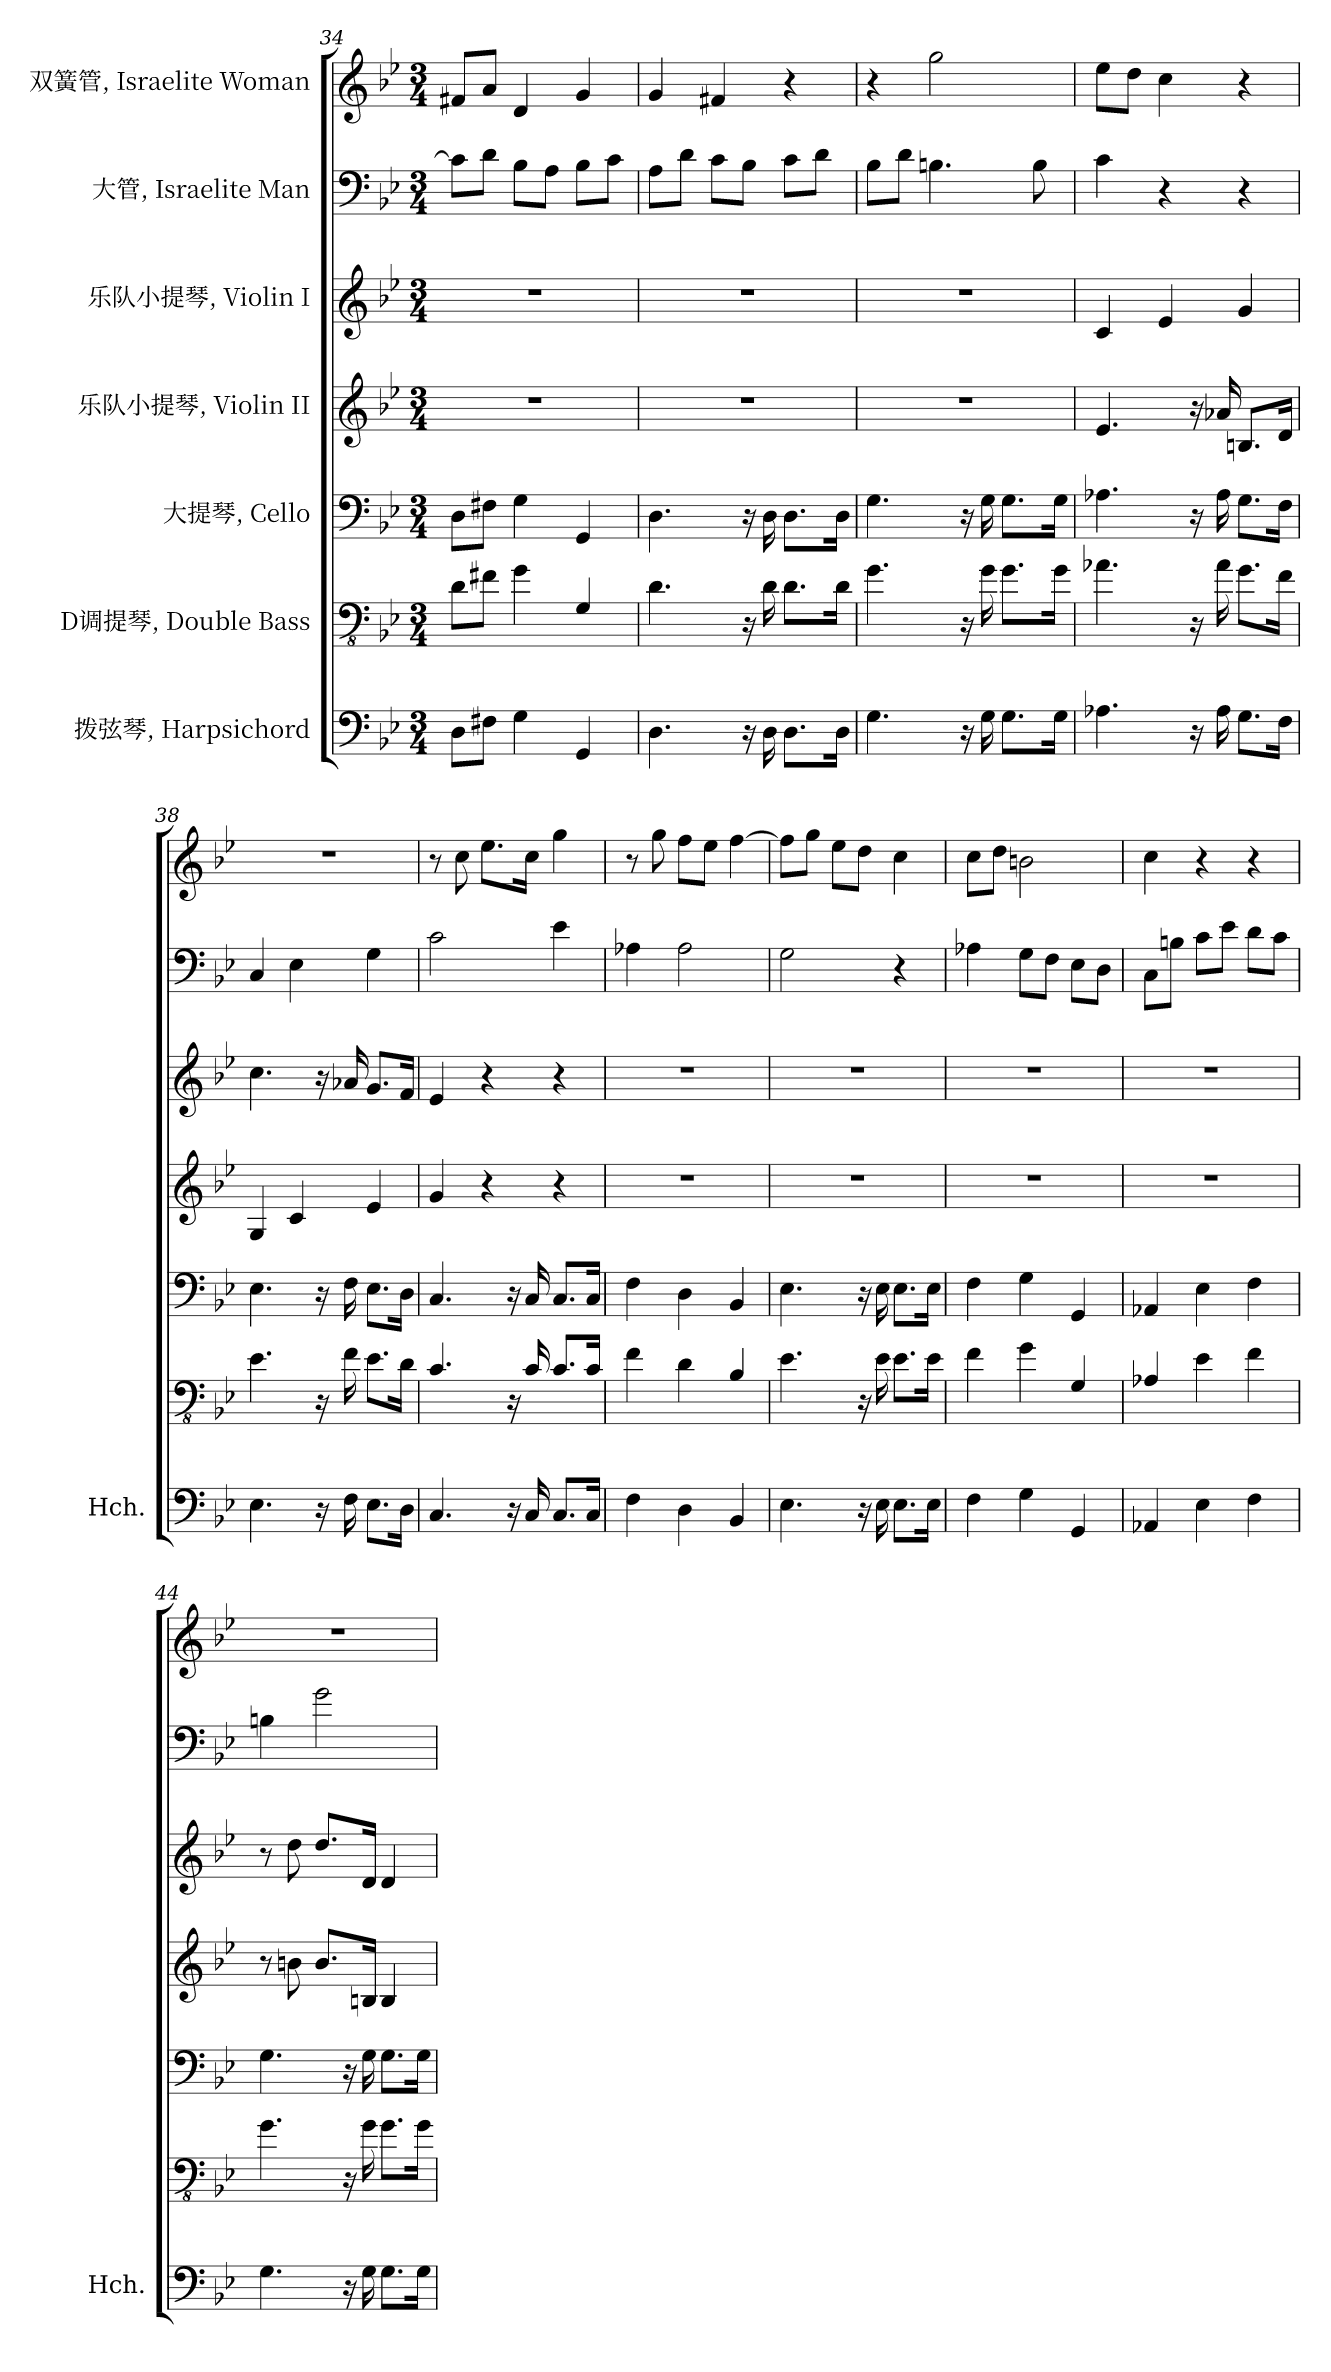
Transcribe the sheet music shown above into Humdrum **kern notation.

**kern	**kern	**kern	**kern	**kern	**kern	**kern
*part7	*part6	*part5	*part4	*part3	*part2	*part1
*staff7	*staff6	*staff5	*staff4	*staff3	*staff2	*staff1
*I"拨弦琴, Harpsichord	*I"D调提琴, Double Bass	*I"大提琴, Cello	*I"乐队小提琴, Violin II	*I"乐队小提琴, Violin I	*I"大管, Israelite Man	*I"双簧管, Israelite Woman
*I'Hch.	*	*	*	*	*	*
*clefF4	*clefFv4	*clefF4	*clefG2	*clefG2	*clefF4	*clefG2
*	*ITrd7c12	*	*	*	*	*
*k[b-e-]	*k[b-e-]	*k[b-e-]	*k[b-e-]	*k[b-e-]	*k[b-e-]	*k[b-e-]
*M3/4	*M3/4	*M3/4	*M3/4	*M3/4	*M3/4	*M3/4
=34	=34	=34	=34	=34	=34	=34
8D\L	8DD\L	8D\L	2.r	2.r	8c\L]	8f#X/L
8F#X\J	8FF#X\J	8F#X\J	.	.	8d\J	8a/J
4G\	4GG\	4G\	.	.	8B-\L	4d/
.	.	.	.	.	8A\J	.
4GG/	4GGG/	4GG/	.	.	8B-\L	4g/
.	.	.	.	.	8c\J	.
=35	=35	=35	=35	=35	=35	=35
4.D\	4.DD\	4.D\	2.r	2.r	8A\L	4g/
.	.	.	.	.	8d\J	.
.	.	.	.	.	8c\L	4f#X/
16r	16r	16r	.	.	8B-\J	.
16D\	16DD\	16D\	.	.	.	.
8.D\L	8.DD\L	8.D\L	.	.	8c\L	4r
.	.	.	.	.	8d\J	.
16D\Jk	16DD\Jk	16D\Jk	.	.	.	.
=36	=36	=36	=36	=36	=36	=36
4.G\	4.GG\	4.G\	2.r	2.r	8B-\L	4r
.	.	.	.	.	8d\J	.
.	.	.	.	.	4.Bn\	2gg\
16r	16r	16r	.	.	.	.
16G\	16GG\	16G\	.	.	.	.
8.G\L	8.GG\L	8.G\L	.	.	.	.
.	.	.	.	.	8B\	.
16G\Jk	16GG\Jk	16G\Jk	.	.	.	.
=37	=37	=37	=37	=37	=37	=37
4.A-X\	4.AA-X\	4.A-X\	4.e-/	4c/	4c\	8ee-\L
.	.	.	.	.	.	8dd\J
.	.	.	.	4e-/	4r	4cc\
16r	16r	16r	16r	.	.	.
16A-\	16AA-\	16A-\	16a-X/	.	.	.
8.G\L	8.GG\L	8.G\L	8.Bn/L	4g/	4r	4r
16F\Jk	16FF\Jk	16F\Jk	16d/Jk	.	.	.
!!LO:PB:g=z
=38	=38	=38	=38	=38	=38	=38
4.E-\	4.EE-\	4.E-\	4G/	4.cc\	4C/	2.r
.	.	.	4c/	.	4E-\	.
16r	16r	16r	.	16r	.	.
16F\	16FF\	16F\	.	16a-X/	.	.
8.E-\L	8.EE-\L	8.E-\L	4e-/	8.g/L	4G\	.
16D\Jk	16DD\Jk	16D\Jk	.	16f/Jk	.	.
=39	=39	=39	=39	=39	=39	=39
4.C/	4.CC/	4.C/	4g/	4e-/	2c\	8r
.	.	.	.	.	.	8cc\
.	.	.	4r	4r	.	8.ee-\L
16r	16r	16r	.	.	.	.
16C/	16CC/	16C/	.	.	.	16cc\Jk
8.C/L	8.CC/L	8.C/L	4r	4r	4e-\	4gg\
16C/Jk	16CC/Jk	16C/Jk	.	.	.	.
=40	=40	=40	=40	=40	=40	=40
4F\	4FF\	4F\	2.r	2.r	4A-X\	8r
.	.	.	.	.	.	8gg\
4D\	4DD\	4D\	.	.	2A-\	8ff\L
.	.	.	.	.	.	8ee-\J
4BB-/	4BBB-/	4BB-/	.	.	.	[4ff\
=41	=41	=41	=41	=41	=41	=41
4.E-\	4.EE-\	4.E-\	2.r	2.r	2G\	8ff\L]
.	.	.	.	.	.	8gg\J
.	.	.	.	.	.	8ee-\L
16r	16r	16r	.	.	.	8dd\J
16E-\	16EE-\	16E-\	.	.	.	.
8.E-\L	8.EE-\L	8.E-\L	.	.	4r	4cc\
16E-\Jk	16EE-\Jk	16E-\Jk	.	.	.	.
=42	=42	=42	=42	=42	=42	=42
4F\	4FF\	4F\	2.r	2.r	4A-X\	8cc\L
.	.	.	.	.	.	8dd\J
4G\	4GG\	4G\	.	.	8G\L	2bn\
.	.	.	.	.	8F\J	.
4GG/	4GGG/	4GG/	.	.	8E-\L	.
.	.	.	.	.	8D\J	.
!!LO:PB:g=z
=43	=43	=43	=43	=43	=43	=43
4AA-X/	4AAA-X/	4AA-X/	2.r	2.r	8C\L	4cc\
.	.	.	.	.	8Bn\J	.
4E-\	4EE-\	4E-\	.	.	8c\L	4r
.	.	.	.	.	8e-\J	.
4F\	4FF\	4F\	.	.	8d\L	4r
.	.	.	.	.	8c\J	.
=44	=44	=44	=44	=44	=44	=44
4.G\	4.GG\	4.G\	8r	8r	4Bn\	2.r
.	.	.	8bn\	8dd\	.	.
.	.	.	8.b/L	8.dd/L	2g\	.
16r	16r	16r	.	.	.	.
16G\	16GG\	16G\	16Bn/Jk	16d/Jk	.	.
8.G\L	8.GG\L	8.G\L	4B/	4d/	.	.
16G\Jk	16GG\Jk	16G\Jk	.	.	.	.
=	=	=	=	=	=	=
*-	*-	*-	*-	*-	*-	*-
